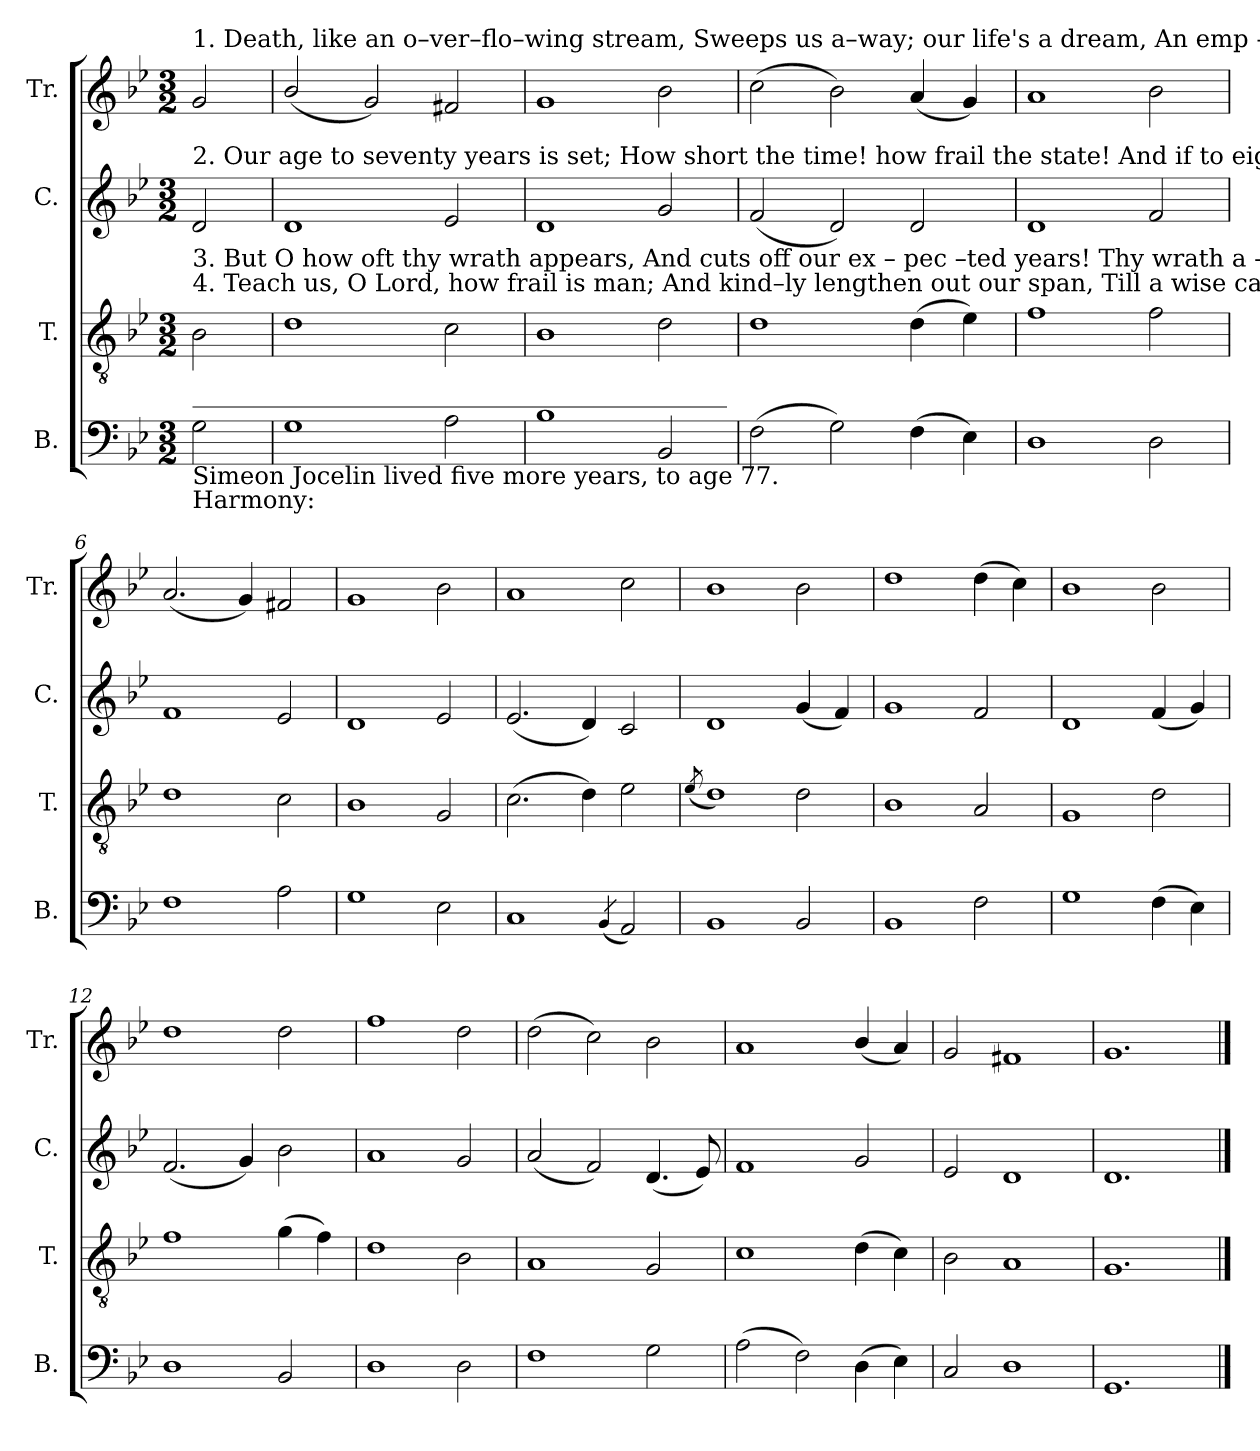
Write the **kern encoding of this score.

**kern	**kern	**kern	**kern
*part4	*part3	*part2	*part1
*staff4	*staff3	*staff2	*staff1
*I"B.	*I"T.	*I"C.	*I"Tr.
*I'B.	*I'T.	*I'C.	*I'Tr.
*clefF4	*clefGv2	*clefG2	*clefG2
*k[b-e-]	*k[b-e-]	*k[b-e-]	*k[b-e-]
*M3/2	*M3/2	*M3/2	*M3/2
*MM130	*MM130	*MM130	*MM130
=1	=1	=1	=1
!	!	!	!LO:TX:a:t=1. Death, like   an  o–ver–flo–wing stream, Sweeps us a–way; our  life's  a  dream,  An   emp – ty tale,  a     mor – ning flower, Cut  down  and  wi – thered  in   an  hour.
!	!	!LO:TX:a:t=2. Our  age        to  seventy years  is    set;  How short the time!  how frail the state! And  if    to      eigh –ty  we      ar   –  rive, We  ra  –  ther     sigh   and  groan than live.	!
!	!	!LO:TX:b:t=3. But    O        how oft thy wrath appears, And  cuts  off  our   ex – pec –ted years! Thy wrath a – wakes our hum–ble dread;  We  fear   the    power  that strikes  us  dead.	!
!	!LO:TX:a:t=4. Teach  us,  O Lord, how  frail  is    man; And  kind–ly lengthen  out    our  span, Till   a  wise    care  of    pi   –   e   –   ty   Fit   us      to         die,   and  dwell with  thee.	!	!
!LO:TX:a:t=____________________________________________	!	!	!
!LO:TX:b:t=Simeon Jocelin lived five more years, to age 77.	!	!	!
!LO:TX:b:t=Harmony&colon;	!	!	!
2G!\	2B-!\	2d!/	2g!/
=2	=2	=2	=2
1G!	1d!	1d!	(2b-!/
.	.	.	2g!/)
2A!\	2c!\	2e-!/	2f#X!/
=3	=3	=3	=3
1B-!	1B-!	1d!	1g!
2BB-!/	2d!\	2g!/	2b-!\
=4	=4	=4	=4
(2F!\	1d!	(2f!/	(2cc!\
2G!\)	.	2d!/)	2b-!\)
(4F!\	(4d!\	2d!/	(4a!/
4E-!\)	4e-!\)	.	4g!/)
=5	=5	=5	=5
1D!	1f!	1d!	1a!
2D!\	2f!\	2f!/	2b-!\
=6	=6	=6	=6
1F!	1d!	1f!	(2.a!/
.	.	.	4g!/)
2A!\	2c!\	2e-!/	2f#X!/
=7	=7	=7	=7
1G!	1B-!	1d!	1g!
2E-!\	2G!/	2e-!/	2b-!\
=8	=8	=8	=8
1C!	(2.c!\	(2.e-!/	1a!
.	4d!\)	4d!/)	.
(4qBB-!/	.	.	.
2AA!/)	2e-!\	2c!/	2cc!\
=9	=9	=9	=9
.	(8qe-!/	.	.
1BB-!	1d!)	1d!	1b-!
2BB-!/	2d!\	(4g!/	2b-!\
.	.	4f!/)	.
=10	=10	=10	=10
1BB-!	1B-!	1g!	1dd!
2F!\	2A!/	2f!/	(4dd!\
.	.	.	4cc!\)
=11	=11	=11	=11
1G!	1G!	1d!	1b-!
(4F!\	2d!\	(4f!/	2b-!\
4E-!\)	.	4g!/)	.
=12	=12	=12	=12
1D!	1f!	(2.f!/	1dd!
.	.	4g!/)	.
2BB-!/	(4g!\	2b-!\	2dd!\
.	4f!\)	.	.
=13	=13	=13	=13
1D!	1d!	1a!	1ff!
2D!\	2B-!\	2g!/	2dd!\
=14	=14	=14	=14
1F!	1A!	(2a!/	(2dd!\
.	.	2f!/)	2cc!\)
2G!\	2G!/	(4.d!/	2b-!\
.	.	8e-!/)	.
=15	=15	=15	=15
(2A!\	1c!	1f!	1a!
2F!\)	.	.	.
(4D!\	(4d!\	2g!/	(4b-!/
4E-!\)	4c!\)	.	4a!/)
=16	=16	=16	=16
2C!/	2B-!\	2e-!/	2g!/
1D!	1A!	1d!	1f#X!
=17	=17	=17	=17
1.GG!	1.G!	1.d!	1.g!
==	==	==	==
*-	*-	*-	*-
